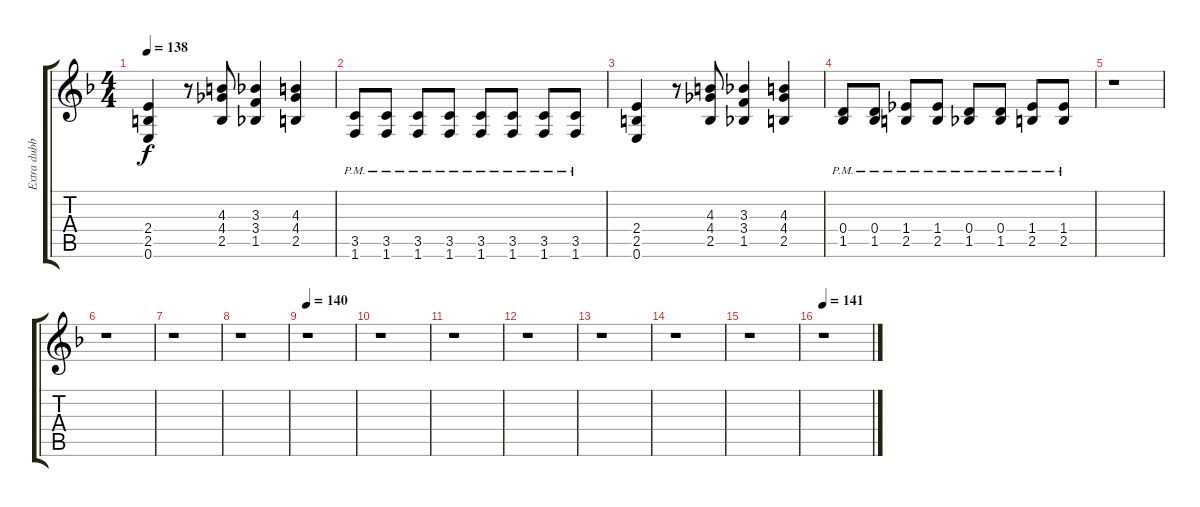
\track ("Extra dubbed guitar" "Extra dubb") {instrument distortionguitar}
\staff {score tabs}
\tuning (E4 B3 G3 D3 A2 E2) {hide}
\ts (4 4)
\tempo 138
\clef g2
\ks f
(2.4 2.5 0.6).4{dy f} r.8 (4.3 4.4 2.5).8 (3.3 3.4 1.5).4 (4.3 4.4 2.5).4 |
(3.5{pm} 1.6{pm}).8 (3.5{pm} 1.6{pm}).8 (3.5{pm} 1.6{pm}).8 (3.5{pm} 1.6{pm}).8 (3.5{pm} 1.6{pm}).8 (3.5{pm} 1.6{pm}).8 (3.5{pm} 1.6{pm}).8 (3.5{pm} 1.6{pm}).8 |
(2.4 2.5 0.6).4 r.8 (4.3 4.4 2.5).8 (3.3 3.4 1.5).4 (4.3 4.4 2.5).4 |
(0.4{pm} 1.5{pm}).8 (0.4{pm} 1.5{pm}).8 (1.4{pm} 2.5{pm}).8 (1.4{pm} 2.5{pm}).8 (0.4{pm} 1.5{pm}).8 (0.4{pm} 1.5{pm}).8 (1.4{pm} 2.5{pm}).8 (1.4{pm} 2.5{pm}).8 |
r.1 |
r.1 |
r.1 |
r.1 |
\tempo 140
r.1 |
r.1 |
r.1 |
r.1 |
r.1 |
r.1 |
r.1 |
\tempo 141
r.1
